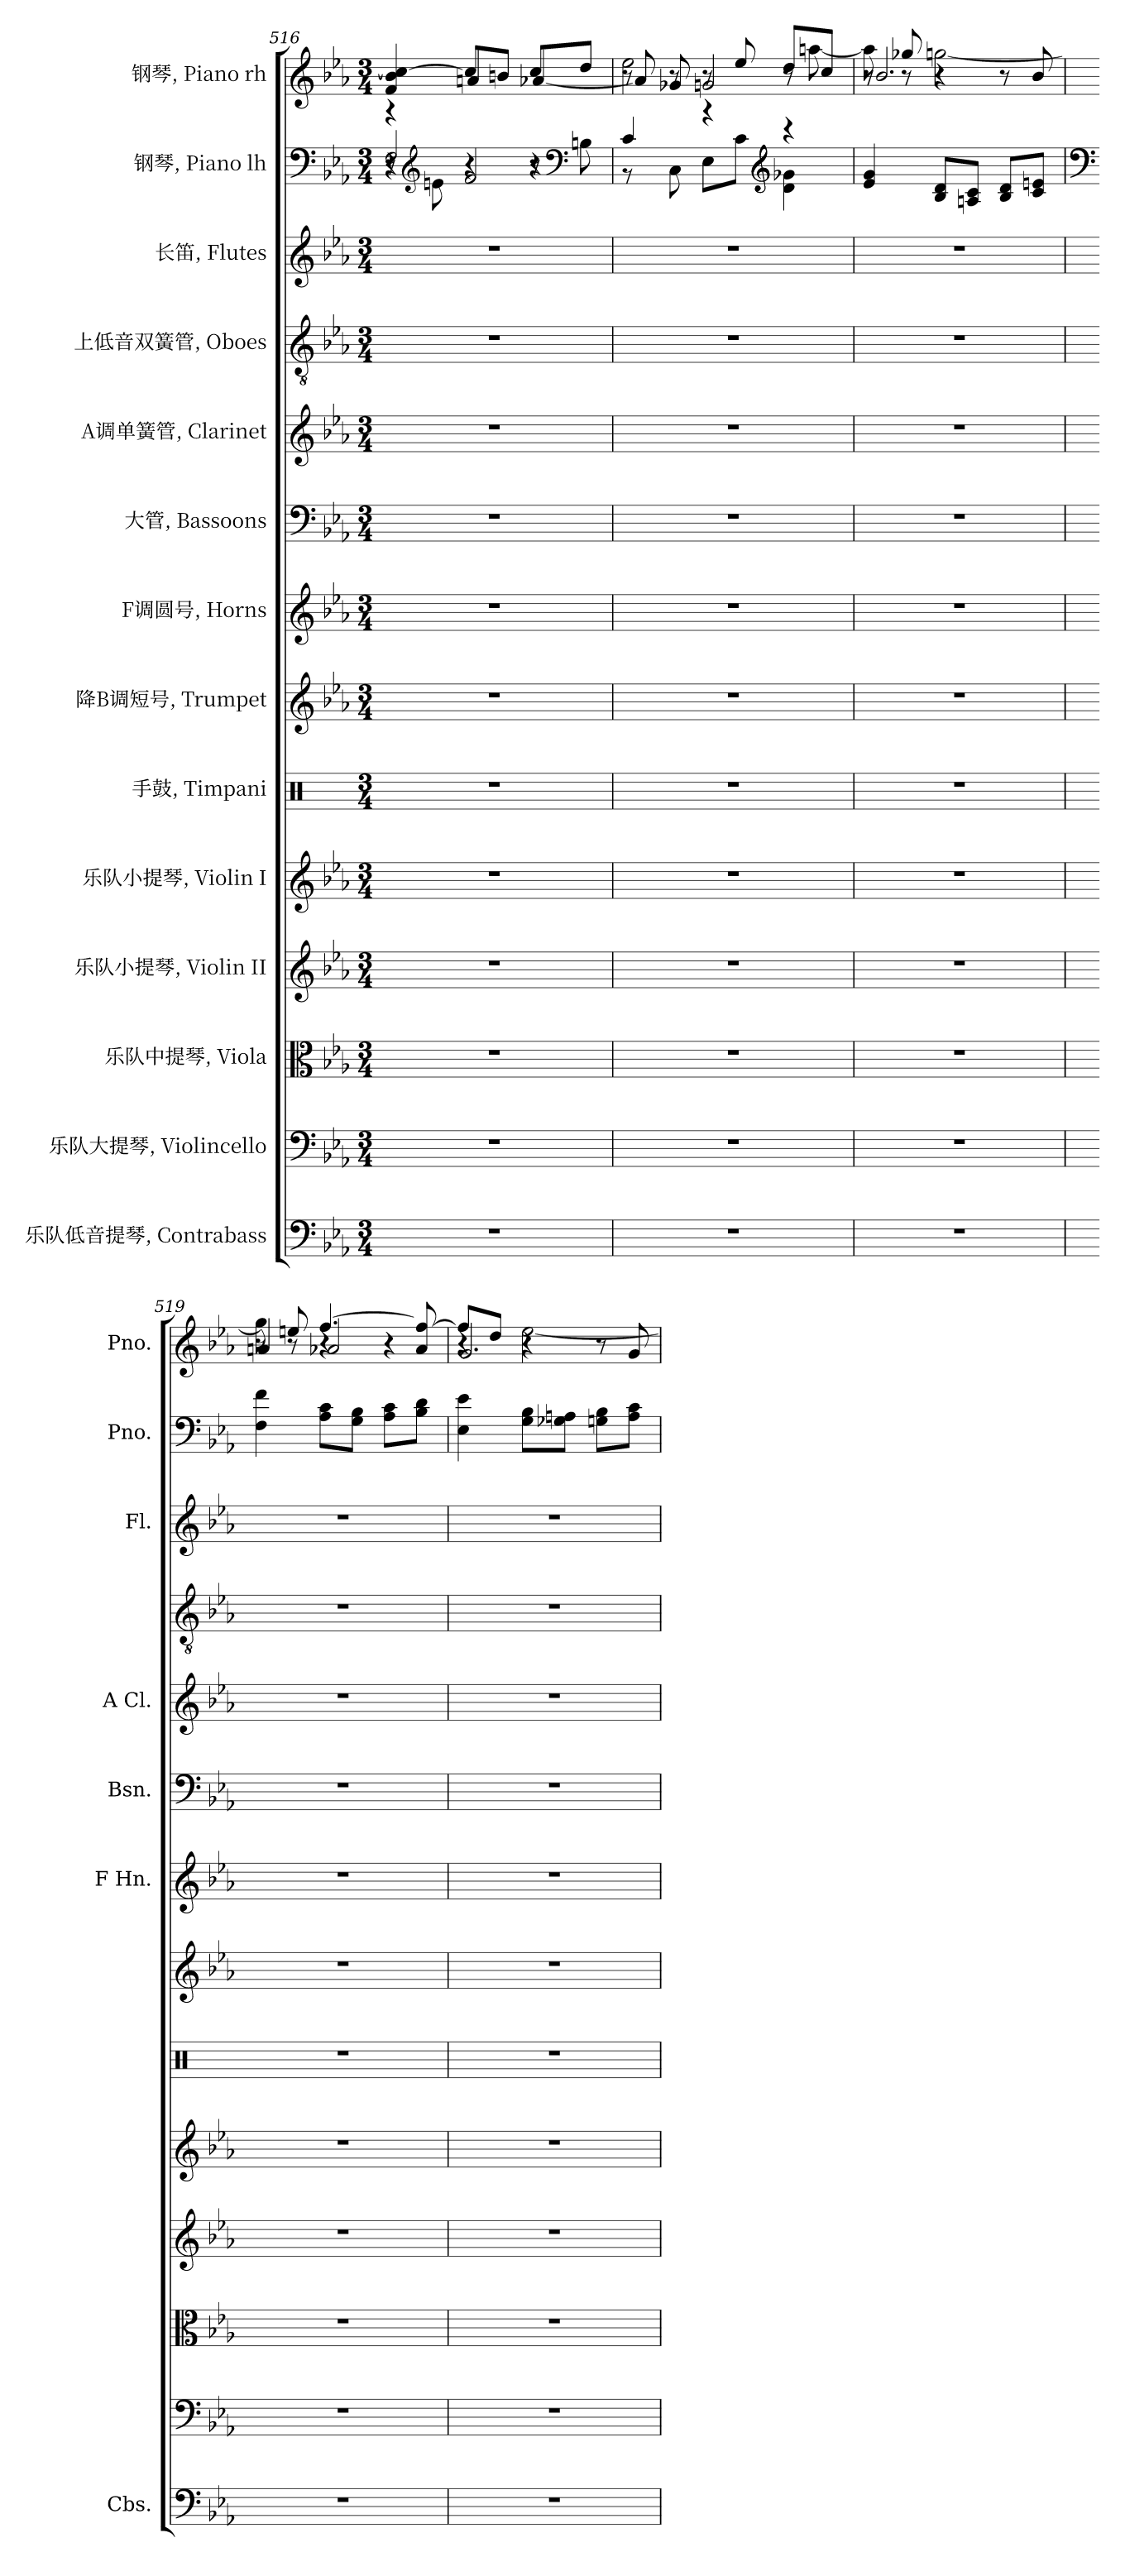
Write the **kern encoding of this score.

**kern	**kern	**kern	**kern	**kern	**kern	**kern	**kern	**kern	**kern	**kern	**kern	**kern	**kern
*part14	*part13	*part12	*part11	*part10	*part9	*part8	*part7	*part6	*part5	*part4	*part3	*part2	*part1
*staff14	*staff13	*staff12	*staff11	*staff10	*staff9	*staff8	*staff7	*staff6	*staff5	*staff4	*staff3	*staff2	*staff1
*I"乐队低音提琴, Contrabass	*I"乐队大提琴, Violincello	*I"乐队中提琴, Viola	*I"乐队小提琴, Violin II	*I"乐队小提琴, Violin I	*I"手鼓, Timpani	*I"降B调短号, Trumpet	*I"F调圆号, Horns	*I"大管, Bassoons	*I"A调单簧管, Clarinet	*I"上低音双簧管, Oboes	*I"长笛, Flutes	*I"钢琴, Piano lh	*I"钢琴, Piano rh
*I'Cbs.	*	*	*	*	*	*	*I'F Hn.	*I'Bsn.	*I'A Cl.	*	*I'Fl.	*I'Pno.	*I'Pno.
!!LO:PB:g=z
*clefF4	*clefF4	*clefC3	*clefG2	*clefG2	*clefX	*clefG2	*clefG2	*clefF4	*clefG2	*clefGv2	*clefG2	*clefF4	*clefG2
*ITrd7c12	*	*	*	*	*	*ITrd1c2	*ITrd4c7	*	*ITrd2c3	*	*	*	*
*k[b-e-a-]	*k[b-e-a-]	*k[b-e-a-]	*k[b-e-a-]	*k[b-e-a-]	*k[]	*k[b-e-a-d-g-]	*k[b-e-a-d-]	*k[b-e-a-]	*k[]	*k[b-e-a-]	*k[b-e-a-]	*k[b-e-a-]	*k[b-e-a-]
*M3/4	*M3/4	*M3/4	*M3/4	*M3/4	*M3/4	*M3/4	*M3/4	*M3/4	*M3/4	*M3/4	*M3/4	*M3/4	*M3/4
=516	=516	=516	=516	=516	=516	=516	=516	=516	=516	=516	=516	=516	=516
*	*	*	*	*	*	*	*	*	*	*	*	*^	*^
*	*	*	*	*	*	*	*	*	*	*	*	*	*^	*	*
2.r	2.r	2.r	2.r	2.r	2.r	2.r	2.r	2.r	2.r	2.r	2.r	4r	8r	2F/	4f/ 4b-/ 4cc/_	4r
*	*	*	*	*	*	*	*	*	*	*	*	*clefG2	*	*	*	*
.	.	.	.	.	.	.	.	.	.	.	.	.	8en\	.	.	.
.	.	.	.	.	.	.	.	.	.	.	.	2f/	4r	.	8cc/L]	4an/
.	.	.	.	.	.	.	.	.	.	.	.	.	.	.	8bn/J	.
.	.	.	.	.	.	.	.	.	.	.	.	.	8r	4r	8cc/L	[4a-X/
*	*	*	*	*	*	*	*	*	*	*	*	*clefF4	*	*	*	*
.	.	.	.	.	.	.	.	.	.	.	.	.	8Bn\	.	8dd/J	.
*	*	*	*	*	*	*	*	*	*	*	*	*v	*v	*v	*	*
*	*	*	*	*	*	*	*	*	*	*	*	*	*v	*v
=517	=517	=517	=517	=517	=517	=517	=517	=517	=517	=517	=517	=517	=517
*	*	*	*	*	*	*	*	*	*	*	*	*	*MM105
*	*	*	*	*	*	*	*	*	*	*	*	*^	*^
*	*	*	*	*	*	*	*	*	*	*	*	*	*	*	*^
2.r	2.r	2.r	2.r	2.r	2.r	2.r	2.r	2.r	2.r	2.r	2.r	4c/	8r	8r	2ee-\	8a-/]
.	.	.	.	.	.	.	.	.	.	.	.	.	8C\	8g-X/	.	8r
*	*	*	*	*	*	*	*	*	*	*	*	*	*	*MM95	*	*
.	.	.	.	.	.	.	.	.	.	.	.	4r	8E-\L	8r	.	2gn/
.	.	.	.	.	.	.	.	.	.	.	.	.	8c\J	8ee-/	.	.
*	*	*	*	*	*	*	*	*	*	*	*	*clefG2	*	*	*	*
*	*	*	*	*	*	*	*	*	*	*	*	*	*	*MM85	*	*
.	.	.	.	.	.	.	.	.	.	.	.	4r	4d\ 4g-X\	8dd/L	8r	.
.	.	.	.	.	.	.	.	.	.	.	.	.	.	8cc/J	[8aan\	.
*	*	*	*	*	*	*	*	*	*	*	*	*v	*v	*	*	*
=518	=518	=518	=518	=518	=518	=518	=518	=518	=518	=518	=518	=518	=518	=518	=518
*	*	*	*	*	*	*	*	*	*	*	*	*	*MM110	*	*
2.r	2.r	2.r	2.r	2.r	2.r	2.r	2.r	2.r	2.r	2.r	2.r	4e-/ 4g/	8r	8aa\]	2.b-/
.	.	.	.	.	.	.	.	.	.	.	.	.	8gg-X/	8r	.
*	*	*	*	*	*	*	*	*	*	*	*	*	*MM100	*	*
.	.	.	.	.	.	.	.	.	.	.	.	8B-/ 8d/L	4r	[2ggn\	.
.	.	.	.	.	.	.	.	.	.	.	.	8An/ 8c/J	.	.	.
*	*	*	*	*	*	*	*	*	*	*	*	*	*MM90	*	*
.	.	.	.	.	.	.	.	.	.	.	.	8B-/ 8d/L	8r	.	.
.	.	.	.	.	.	.	.	.	.	.	.	8c/ 8en/J	8b-/	.	.
!!LO:PB:g=z	!!	!!
=519	=519	=519	=519	=519	=519	=519	=519	=519	=519	=519	=519	=519	=519	=519	=519
*	*	*	*	*	*	*	*	*	*	*	*	*clefF4	*	*	*
*	*	*	*	*	*	*	*	*	*	*	*	*	*MM110	*	*
2.r	2.r	2.r	2.r	2.r	2.r	2.r	2.r	2.r	2.r	2.r	2.r	4F\ 4f\	8r	8gg\]	4an/
.	.	.	.	.	.	.	.	.	.	.	.	.	8een/	8r	.
*	*	*	*	*	*	*	*	*	*	*	*	*	*MM100	*	*
.	.	.	.	.	.	.	.	.	.	.	.	8A-\ 8c\L	[4.ff/	4r	2a-X/
.	.	.	.	.	.	.	.	.	.	.	.	8G\ 8B-\J	.	.	.
*	*	*	*	*	*	*	*	*	*	*	*	*	*MM90	*	*
.	.	.	.	.	.	.	.	.	.	.	.	8A-\ 8c\L	.	4r	.
.	.	.	.	.	.	.	.	.	.	.	.	8B-\ 8d\J	8a-/ 8ff/_	.	.
=520	=520	=520	=520	=520	=520	=520	=520	=520	=520	=520	=520	=520	=520	=520	=520
*	*	*	*	*	*	*	*	*	*	*	*	*	*MM110	*	*
2.r	2.r	2.r	2.r	2.r	2.r	2.r	2.r	2.r	2.r	2.r	2.r	4E-\ 4e-\	8ff/L]	4r	2.g/
.	.	.	.	.	.	.	.	.	.	.	.	.	8dd/J	.	.
*	*	*	*	*	*	*	*	*	*	*	*	*	*MM100	*	*
.	.	.	.	.	.	.	.	.	.	.	.	8G\ 8B-\L	4r	[2ee-\	.
.	.	.	.	.	.	.	.	.	.	.	.	8G-X\ 8An\J	.	.	.
*	*	*	*	*	*	*	*	*	*	*	*	*	*MM90	*	*
.	.	.	.	.	.	.	.	.	.	.	.	8Gn\ 8B-\L	8r	.	.
.	.	.	.	.	.	.	.	.	.	.	.	8A\ 8c\J	8g/	.	.
*	*	*	*	*	*	*	*	*	*	*	*	*	*v	*v	*v
=	=	=	=	=	=	=	=	=	=	=	=	=	=
*-	*-	*-	*-	*-	*-	*-	*-	*-	*-	*-	*-	*-	*-
